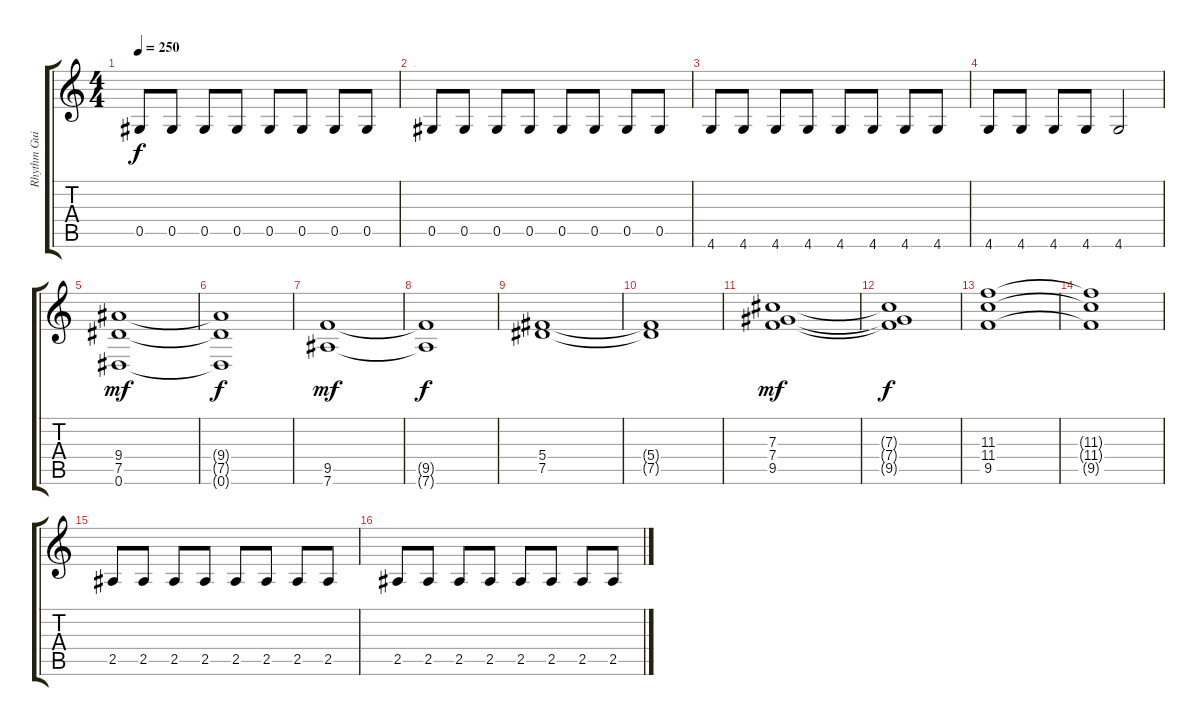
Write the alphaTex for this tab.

\track ("Rhythm Guitar" "Rhythm Gui") {instrument overdrivenguitar}
\staff {score tabs}
\tuning (Eb4 Bb3 Gb3 Db3 Ab2 Eb2) {hide}
\ts (4 4)
\tempo 250
\clef g2
\ks c
0.5.8{dy f} 0.5.8 0.5.8 0.5.8 0.5.8 0.5.8 0.5.8 0.5.8 |
0.5.8 0.5.8 0.5.8 0.5.8 0.5.8 0.5.8 0.5.8 0.5.8 |
4.6.8 4.6.8 4.6.8 4.6.8 4.6.8 4.6.8 4.6.8 4.6.8 |
4.6.8 4.6.8 4.6.8 4.6.8 4.6.2 |
(9.4 7.5 0.6).1{dy mf} |
(9.4{t} 7.5{t} 0.6{t}).1{dy f} |
(9.5 7.6).1{dy mf} |
(9.5{t} 7.6{t}).1{dy f} |
(5.4 7.5).1 |
(5.4{t} 7.5{t}).1 |
(7.3 7.4 9.5).1{dy mf} |
(7.3{t} 7.4{t} 9.5{t}).1{dy f} |
(11.3 11.4 9.5).1 |
(11.3{t} 11.4{t} 9.5{t}).1 |
2.5.8 2.5.8 2.5.8 2.5.8 2.5.8 2.5.8 2.5.8 2.5.8 |
2.5.8 2.5.8 2.5.8 2.5.8 2.5.8 2.5.8 2.5.8 2.5.8
